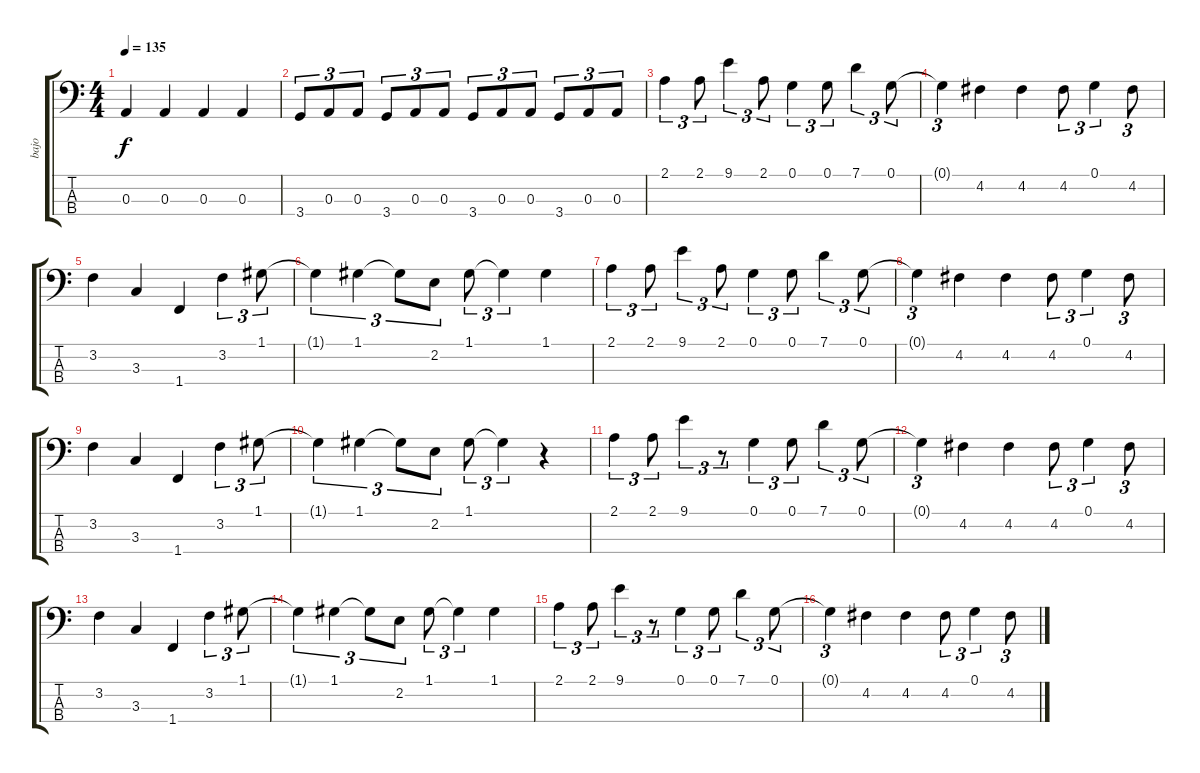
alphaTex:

\track ("bajo" "bajo") {instrument electricbassfinger}
\staff {score tabs}
\tuning (G2 D2 A1 E1) {hide}
\ts (4 4)
\tempo 135
\clef f4
\ks c
0.3.4{dy f} 0.3.4 0.3.4 0.3.4 |
3.4.8{tu (3 2)} 0.3.8{tu (3 2)} 0.3.8{tu (3 2)} 3.4.8{tu (3 2)} 0.3.8{tu (3 2)} 0.3.8{tu (3 2)} 3.4.8{tu (3 2)} 0.3.8{tu (3 2)} 0.3.8{tu (3 2)} 3.4.8{tu (3 2)} 0.3.8{tu (3 2)} 0.3.8{tu (3 2)} |
2.1.4{tu (3 2)} 2.1.8{tu (3 2)} 9.1.4{tu (3 2)} 2.1.8{tu (3 2)} 0.1.4{tu (3 2)} 0.1.8{tu (3 2)} 7.1.4{tu (3 2)} 0.1.8{tu (3 2)} |
0.1{t}.4{tu (3 2)} 4.2.4 4.2.4 4.2.8{tu (3 2)} 0.1.4{tu (3 2)} 4.2.8{tu (3 2)} |
3.2.4 3.3.4 1.4.4 3.2.4{tu (3 2)} 1.1.8{tu (3 2)} |
1.1{t}.4{tu (3 2)} 1.1.4{tu (3 2)} 1.1{t}.8{tu (3 2)} 2.2.8{tu (3 2)} 1.1.8{tu (3 2)} 1.1{t}.4{tu (3 2)} 1.1.4 |
2.1.4{tu (3 2)} 2.1.8{tu (3 2)} 9.1.4{tu (3 2)} 2.1.8{tu (3 2)} 0.1.4{tu (3 2)} 0.1.8{tu (3 2)} 7.1.4{tu (3 2)} 0.1.8{tu (3 2)} |
0.1{t}.4{tu (3 2)} 4.2.4 4.2.4 4.2.8{tu (3 2)} 0.1.4{tu (3 2)} 4.2.8{tu (3 2)} |
3.2.4 3.3.4 1.4.4 3.2.4{tu (3 2)} 1.1.8{tu (3 2)} |
1.1{t}.4{tu (3 2)} 1.1.4{tu (3 2)} 1.1{t}.8{tu (3 2)} 2.2.8{tu (3 2)} 1.1.8{tu (3 2)} 1.1{t}.4{tu (3 2)} r.4 |
2.1.4{tu (3 2)} 2.1.8{tu (3 2)} 9.1.4{tu (3 2)} r.8{tu (3 2)} 0.1.4{tu (3 2)} 0.1.8{tu (3 2)} 7.1.4{tu (3 2)} 0.1.8{tu (3 2)} |
0.1{t}.4{tu (3 2)} 4.2.4 4.2.4 4.2.8{tu (3 2)} 0.1.4{tu (3 2)} 4.2.8{tu (3 2)} |
3.2.4 3.3.4 1.4.4 3.2.4{tu (3 2)} 1.1.8{tu (3 2)} |
1.1{t}.4{tu (3 2)} 1.1.4{tu (3 2)} 1.1{t}.8{tu (3 2)} 2.2.8{tu (3 2)} 1.1.8{tu (3 2)} 1.1{t}.4{tu (3 2)} 1.1.4 |
2.1.4{tu (3 2)} 2.1.8{tu (3 2)} 9.1.4{tu (3 2)} r.8{tu (3 2)} 0.1.4{tu (3 2)} 0.1.8{tu (3 2)} 7.1.4{tu (3 2)} 0.1.8{tu (3 2)} |
0.1{t}.4{tu (3 2)} 4.2.4 4.2.4 4.2.8{tu (3 2)} 0.1.4{tu (3 2)} 4.2.8{tu (3 2)}
